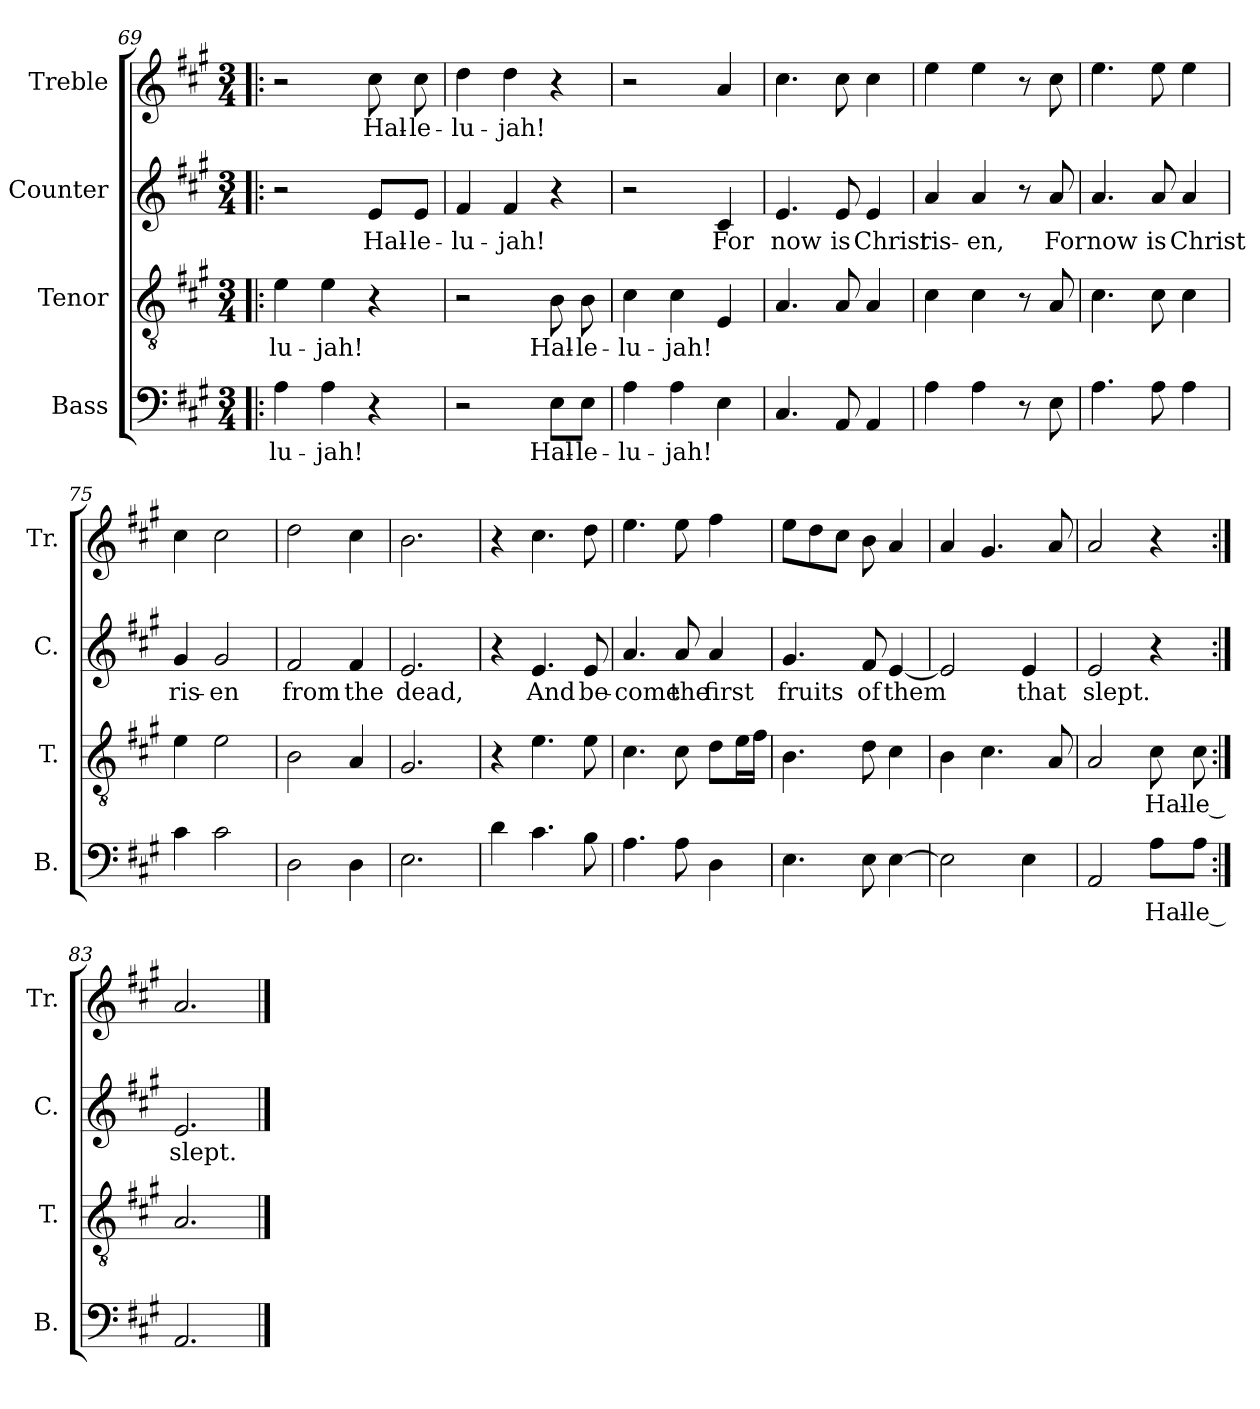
**kern	**text	**kern	**text	**kern	**text	**kern	**text
*part4	*part4	*part3	*part3	*part2	*part2	*part1	*part1
*staff4	*staff4	*staff3	*staff3	*staff2	*staff2	*staff1	*staff1
*I"Bass	*	*I"Tenor	*	*I"Counter	*	*I"Treble	*
*I'B.	*	*I'T.	*	*I'C.	*	*I'Tr.	*
!!LO:LB:g=z
*clefF4	*	*clefGv2	*	*clefG2	*	*clefG2	*
*k[f#c#g#]	*	*k[f#c#g#]	*	*k[f#c#g#]	*	*k[f#c#g#]	*
*M3/4	*	*M3/4	*	*M3/4	*	*M3/4	*
=69!|:	=69!|:	=69!|:	=69!|:	=69!|:	=69!|:	=69!|:	=69!|:
!	!LO:LY:b	!	!LO:LY:b	!	!	!	!
4A\	-lu-	4e\	-lu-	2r	.	2r	.
!	!LO:LY:b	!	!LO:LY:b	!	!	!	!
4A\	-jah!	4e\	-jah!	.	.	.	.
!	!	!	!	!	!LO:LY:b	!	!LO:LY:b
4r	.	4r	.	8e/L	Hal-	8cc#\	Hal-
!	!	!	!	!	!LO:LY:b	!	!LO:LY:b
.	.	.	.	8e/J	-le-	8cc#\	-le-
=70	=70	=70	=70	=70	=70	=70	=70
!	!	!	!	!	!LO:LY:b	!	!LO:LY:b
2r	.	2r	.	4f#/	-lu-	4dd\	-lu-
!	!	!	!	!	!LO:LY:b	!	!LO:LY:b
.	.	.	.	4f#/	-jah!	4dd\	-jah!
!	!LO:LY:b	!	!LO:LY:b	!	!	!	!
8E\L	Hal-	8B\	Hal-	4r	.	4r	.
!	!LO:LY:b	!	!LO:LY:b	!	!	!	!
8E\J	-le-	8B\	-le-	.	.	.	.
=71	=71	=71	=71	=71	=71	=71	=71
!	!LO:LY:b	!	!LO:LY:b	!	!	!	!
4A\	-lu-	4c#\	-lu-	2r	.	2r	.
!	!LO:LY:b	!	!LO:LY:b	!	!	!	!
4A\	-jah!	4c#\	-jah!	.	.	.	.
!	!	!	!	!	!LO:LY:b	!	!
4E\	.	4E/	.	4c#/	For	4a/	.
=72	=72	=72	=72	=72	=72	=72	=72
!	!	!	!	!	!LO:LY:b	!	!
4.C#/	.	4.A/	.	4.e/	now	4.cc#\	.
!	!	!	!	!	!LO:LY:b	!	!
8AA/	.	8A/	.	8e/	is	8cc#\	.
!	!	!	!	!	!LO:LY:b	!	!
4AA/	.	4A/	.	4e/	Christ	4cc#\	.
=73	=73	=73	=73	=73	=73	=73	=73
!	!	!	!	!	!LO:LY:b	!	!
4A\	.	4c#\	.	4a/	ris-	4ee\	.
!	!	!	!	!	!LO:LY:b	!	!
4A\	.	4c#\	.	4a/	-en,	4ee\	.
8r	.	8r	.	8r	.	8r	.
!	!	!	!	!	!LO:LY:b	!	!
8E\	.	8A/	.	8a/	For	8cc#\	.
=74	=74	=74	=74	=74	=74	=74	=74
!	!	!	!	!	!LO:LY:b	!	!
4.A\	.	4.c#\	.	4.a/	now	4.ee\	.
!	!	!	!	!	!LO:LY:b	!	!
8A\	.	8c#\	.	8a/	is	8ee\	.
!	!	!	!	!	!LO:LY:b	!	!
4A\	.	4c#\	.	4a/	Christ	4ee\	.
=75	=75	=75	=75	=75	=75	=75	=75
!	!	!	!	!	!LO:LY:b	!	!
4c#\	.	4e\	.	4g#/	ris-	4cc#\	.
!	!	!	!	!	!LO:LY:b	!	!
2c#\	.	2e\	.	2g#/	-en	2cc#\	.
=76	=76	=76	=76	=76	=76	=76	=76
!	!	!	!	!	!LO:LY:b	!	!
2D\	.	2B\	.	2f#/	from	2dd\	.
!	!	!	!	!	!LO:LY:b	!	!
4D\	.	4A/	.	4f#/	the	4cc#\	.
=77	=77	=77	=77	=77	=77	=77	=77
!	!	!	!	!	!LO:LY:b	!	!
2.E\	.	2.G#/	.	2.e/	dead,	2.b\	.
=78	=78	=78	=78	=78	=78	=78	=78
4d\	.	4r	.	4r	.	4r	.
!	!	!	!	!	!LO:LY:b	!	!
4.c#\	.	4.e\	.	4.e/	And	4.cc#\	.
!	!	!	!	!	!LO:LY:b	!	!
8B\	.	8e\	.	8e/	be-	8dd\	.
!!LO:LB:g=z
=79	=79	=79	=79	=79	=79	=79	=79
!	!	!	!	!	!LO:LY:b	!	!
4.A\	.	4.c#\	.	4.a/	-come	4.ee\	.
!	!	!	!	!	!LO:LY:b	!	!
8A\	.	8c#\	.	8a/	the	8ee\	.
!	!	!	!	!	!LO:LY:b	!	!
4D\	.	8d\L	.	4a/	first	4ff#\	.
.	.	16e\L	.	.	.	.	.
.	.	16f#\JJ	.	.	.	.	.
=80	=80	=80	=80	=80	=80	=80	=80
!	!	!	!	!	!LO:LY:b	!	!
4.E\	.	4.B\	.	4.g#/	fruits	8ee\L	.
.	.	.	.	.	.	8dd\	.
.	.	.	.	.	.	8cc#\J	.
!	!	!	!	!	!LO:LY:b	!	!
8E\	.	8d\	.	8f#/	of	8b\	.
!	!	!	!	!	!LO:LY:b	!	!
[4E\	.	4c#\	.	[4e/	them	4a/	.
=81	=81	=81	=81	=81	=81	=81	=81
2E\]	.	4B\	.	2e/]	.	4a/	.
.	.	4.c#\	.	.	.	4.g#/	.
!	!	!	!	!	!LO:LY:b	!	!
4E\	.	.	.	4e/	that	.	.
.	.	8A/	.	.	.	8a/	.
=82	=82	=82	=82	=82	=82	=82	=82
!	!	!	!	!	!LO:LY:b	!	!
2AA/	.	2A/	.	2e/	slept.	2a/	.
!	!LO:LY:b	!	!LO:LY:b	!	!	!	!
8A\L	Hal-	8c#\	Hal-	4r	.	4r	.
!	!LO:LY:b	!	!LO:LY:b	!	!	!	!
8A\J	-le --	8c#\	-le --	.	.	.	.
=83:|!	=83:|!	=83:|!	=83:|!	=83:|!	=83:|!	=83:|!	=83:|!
!	!	!	!	!	!LO:LY:b	!	!
2.AA/	.	2.A/	.	2.e/	slept.	2.a/	.
==	==	==	==	==	==	==	==
*-	*-	*-	*-	*-	*-	*-	*-
